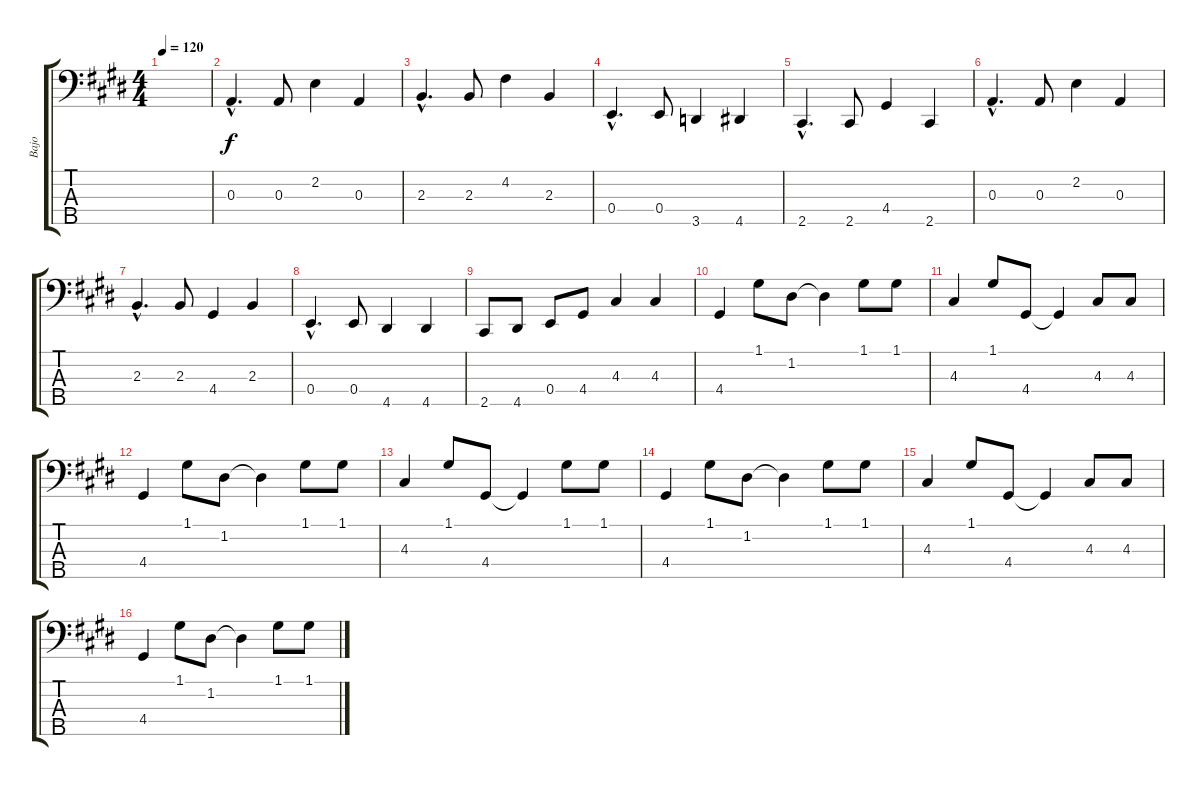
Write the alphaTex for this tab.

\track ("Bajo" "Bajo") {instrument electricbassfinger}
\staff {score tabs}
\tuning (G2 D2 A1 E1 B0) {hide}
\ts (4 4)
\tempo 120
\clef f4
\ks e
|
0.3{hac}.4{d} 0.3.8 2.2.4 0.3.4 |
2.3{hac}.4{d} 2.3.8 4.2.4 2.3.4 |
0.4{hac}.4{d} 0.4.8 3.5.4 4.5.4 |
2.5{hac}.4{d} 2.5.8 4.4.4 2.5.4 |
0.3{hac}.4{d} 0.3.8 2.2.4 0.3.4 |
2.3{hac}.4{d} 2.3.8 4.4.4 2.3.4 |
0.4{hac}.4{d} 0.4.8 4.5.4 4.5.4 |
2.5.8 4.5.8 0.4.8 4.4.8 4.3.4 4.3.4 |
4.4.4 1.1.8 1.2.8 1.2{t}.4 1.1.8 1.1.8 |
4.3.4 1.1.8 4.4.8 4.4{t}.4 4.3.8 4.3.8 |
4.4.4 1.1.8 1.2.8 1.2{t}.4 1.1.8 1.1.8 |
4.3.4 1.1.8 4.4.8 4.4{t}.4 1.1.8 1.1.8 |
4.4.4 1.1.8 1.2.8 1.2{t}.4 1.1.8 1.1.8 |
4.3.4 1.1.8 4.4.8 4.4{t}.4 4.3.8 4.3.8 |
4.4.4 1.1.8 1.2.8 1.2{t}.4 1.1.8 1.1.8
